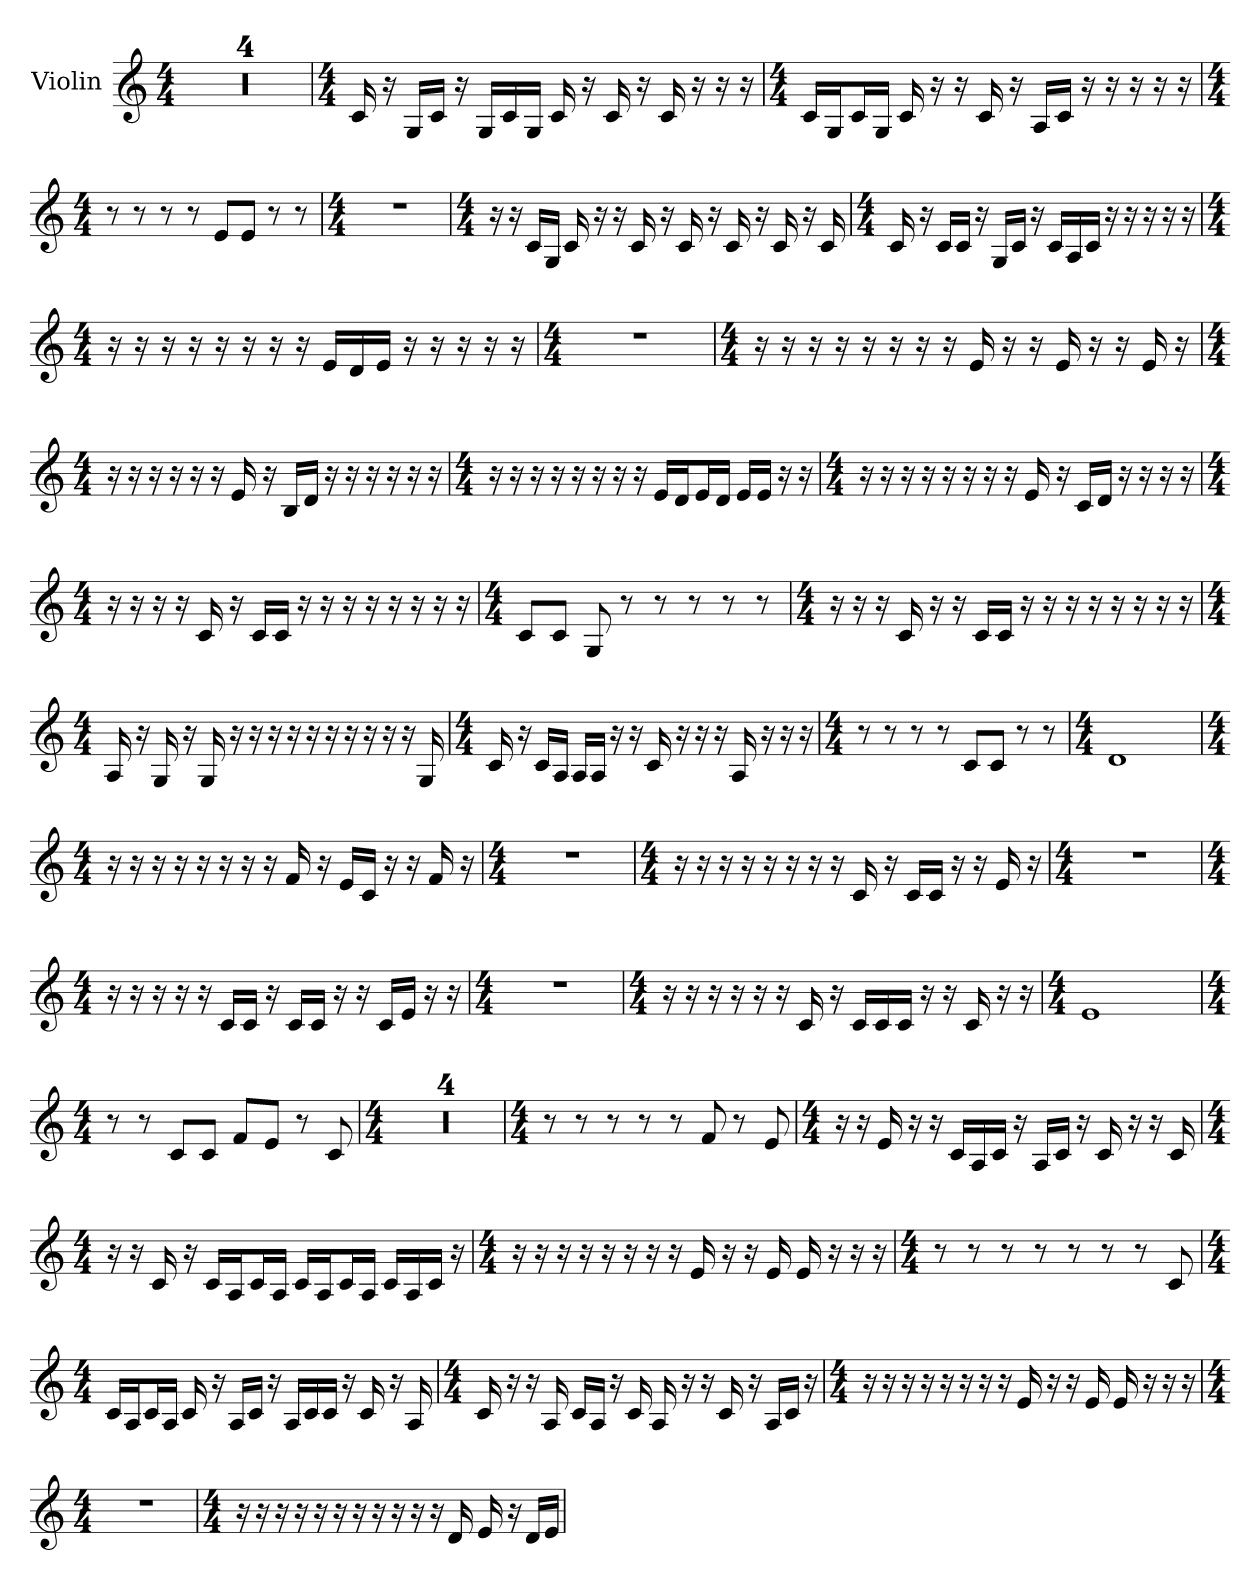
**kern
*part1
*staff1
*I"Violin
*I'Vln
*M4/4
=
1r
=
*M4/4
1r
=
*M4/4
1r
=
*M4/4
1r
=
*M4/4
16c
16r
16GLL
16cJJ
16r
16GLL
16c
16GJJ
16c
16r
16c
16r
16c
16r
16r
16r
=
*M4/4
16cLL
16GJ
16cL
16GJJ
16c
16r
16r
16c
16r
16ALL
16cJJ
16r
16r
16r
16r
16r
=
*M4/4
8r
8r
8r
8r
8eL
8eJ
8r
8r
=
*M4/4
1r
=
*M4/4
16r
16r
16cLL
16GJJ
16c
16r
16r
16c
16r
16c
16r
16c
16r
16c
16r
16c
=
*M4/4
16c
16r
16cLL
16cJJ
16r
16GLL
16cJJ
16r
16cLL
16A
16cJJ
16r
16r
16r
16r
16r
=
*M4/4
16r
16r
16r
16r
16r
16r
16r
16r
16eLL
16d
16eJJ
16r
16r
16r
16r
16r
=
*M4/4
1r
=
*M4/4
16r
16r
16r
16r
16r
16r
16r
16r
16e
16r
16r
16e
16r
16r
16e
16r
=
*M4/4
16r
16r
16r
16r
16r
16r
16e
16r
16BLL
16dJJ
16r
16r
16r
16r
16r
16r
=
*M4/4
16r
16r
16r
16r
16r
16r
16r
16r
16eLL
16dJ
16eL
16dJJ
16eLL
16eJJ
16r
16r
=
*M4/4
16r
16r
16r
16r
16r
16r
16r
16r
16e
16r
16cLL
16dJJ
16r
16r
16r
16r
=
*M4/4
16r
16r
16r
16r
16c
16r
16cLL
16cJJ
16r
16r
16r
16r
16r
16r
16r
16r
=
*M4/4
8cL
8cJ
8G
8r
8r
8r
8r
8r
=
*M4/4
16r
16r
16r
16c
16r
16r
16cLL
16cJJ
16r
16r
16r
16r
16r
16r
16r
16r
=
*M4/4
16A
16r
16G
16r
16G
16r
16r
16r
16r
16r
16r
16r
16r
16r
16r
16G
=
*M4/4
16c
16r
16cLL
16AJJ
16ALL
16AJJ
16r
16r
16c
16r
16r
16r
16A
16r
16r
16r
=
*M4/4
8r
8r
8r
8r
8cL
8cJ
8r
8r
=
*M4/4
1d
=
*M4/4
16r
16r
16r
16r
16r
16r
16r
16r
16f
16r
16eLL
16cJJ
16r
16r
16f
16r
=
*M4/4
1r
=
*M4/4
16r
16r
16r
16r
16r
16r
16r
16r
16c
16r
16cLL
16cJJ
16r
16r
16e
16r
=
*M4/4
1r
=
*M4/4
16r
16r
16r
16r
16r
16cLL
16cJJ
16r
16cLL
16cJJ
16r
16r
16cLL
16eJJ
16r
16r
=
*M4/4
1r
=
*M4/4
16r
16r
16r
16r
16r
16r
16c
16r
16cLL
16c
16cJJ
16r
16r
16c
16r
16r
=
*M4/4
1e
=
*M4/4
8r
8r
8cL
8cJ
8fL
8eJ
8r
8c
=
*M4/4
1r
=
*M4/4
1r
=
*M4/4
1r
=
*M4/4
1r
=
*M4/4
8r
8r
8r
8r
8r
8f
8r
8e
=
*M4/4
16r
16r
16e
16r
16r
16cLL
16A
16cJJ
16r
16ALL
16cJJ
16r
16c
16r
16r
16c
=
*M4/4
16r
16r
16c
16r
16cLL
16AJ
16cL
16AJJ
16cLL
16AJ
16cL
16AJJ
16cLL
16A
16cJJ
16r
=
*M4/4
16r
16r
16r
16r
16r
16r
16r
16r
16e
16r
16r
16e
16e
16r
16r
16r
=
*M4/4
8r
8r
8r
8r
8r
8r
8r
8c
=
*M4/4
16cLL
16AJ
16cL
16AJJ
16c
16r
16ALL
16cJJ
16r
16ALL
16c
16cJJ
16r
16c
16r
16A
=
*M4/4
16c
16r
16r
16A
16cLL
16AJJ
16r
16c
16A
16r
16r
16c
16r
16ALL
16cJJ
16r
=
*M4/4
16r
16r
16r
16r
16r
16r
16r
16r
16e
16r
16r
16e
16e
16r
16r
16r
=
*M4/4
1r
=
*M4/4
16r
16r
16r
16r
16r
16r
16r
16r
16r
16r
16r
16d
16e
16r
16dLL
16eJJ
=
*-
